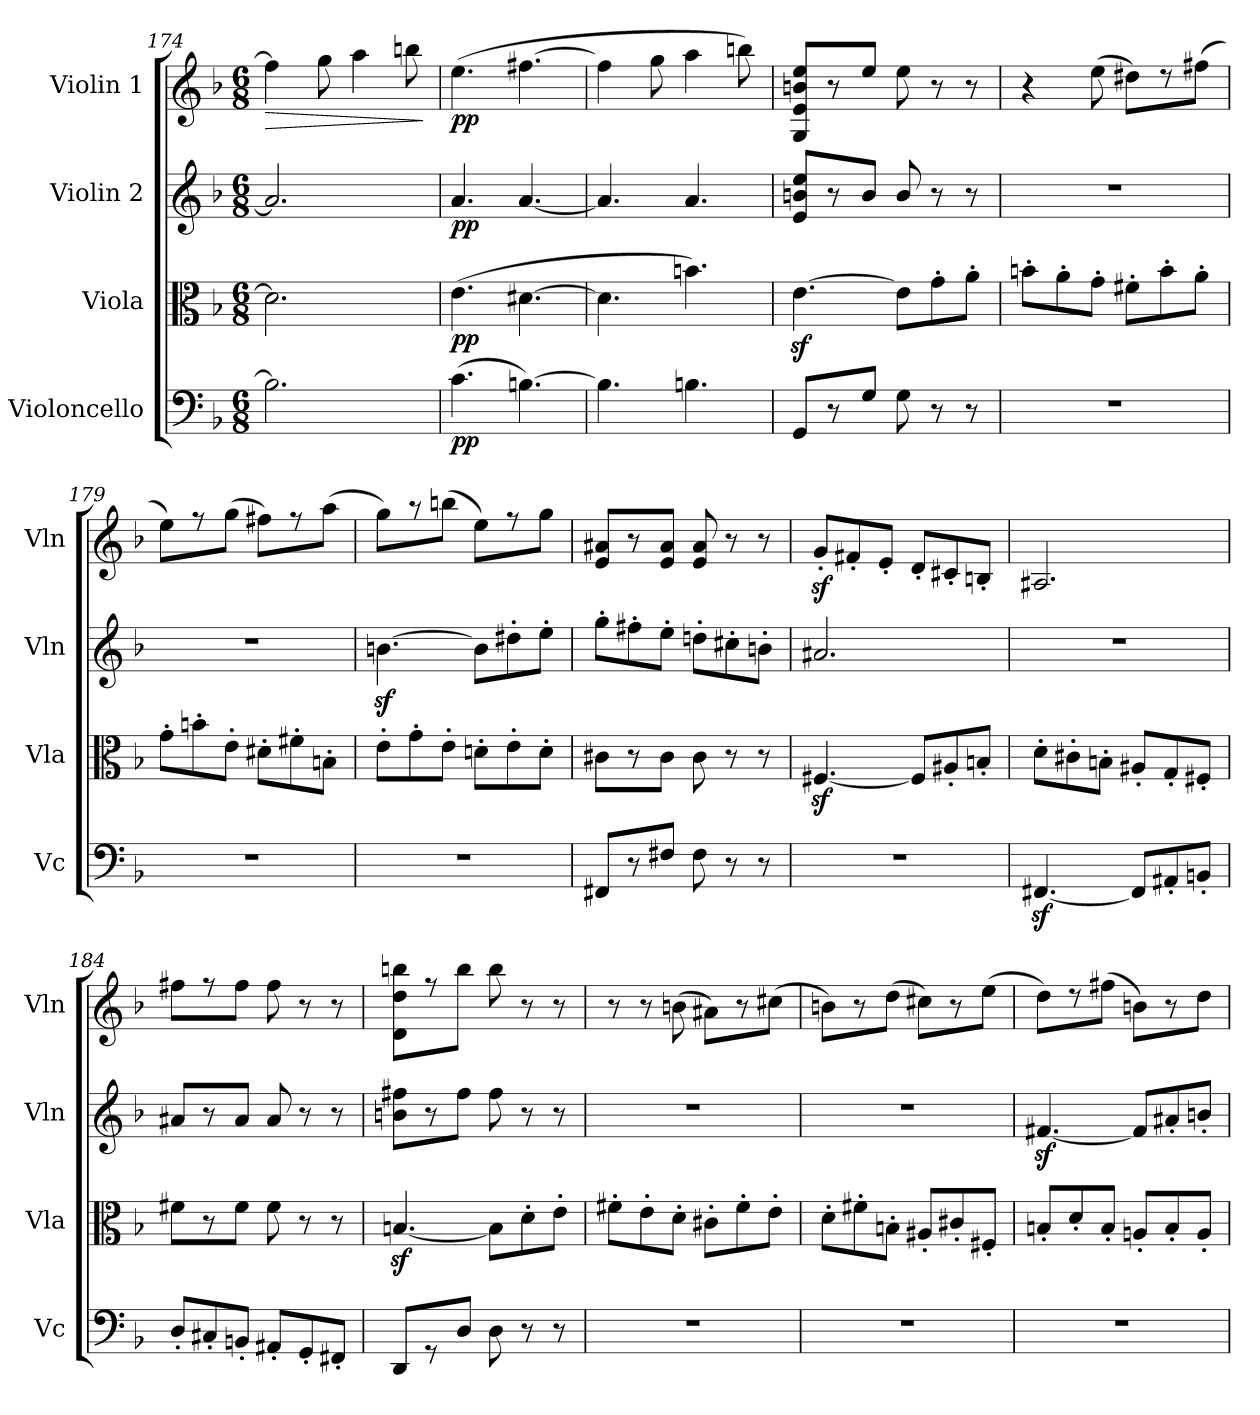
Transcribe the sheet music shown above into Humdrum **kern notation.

**kern	**dynam	**kern	**dynam	**kern	**dynam	**kern	**dynam
*part4	*part4	*part3	*part3	*part2	*part2	*part1	*part1
*staff4	*staff4	*staff3	*staff3	*staff2	*staff2	*staff1	*staff1
*I"Violoncello	*	*I"Viola	*	*I"Violin 2	*	*I"Violin 1	*
*I'Vc	*	*I'Vla	*	*I'Vln	*	*I'Vln	*
*clefF4	*	*clefC3	*	*clefG2	*	*clefG2	*
*k[b-]	*	*k[b-]	*	*k[b-]	*	*k[b-]	*
*M6/8	*	*M6/8	*	*M6/8	*	*M6/8	*
=174	=174	=174	=174	=174	=174	=174	=174
!	!	!	!	!	!	!	!LO:HP:b
2.B\]	.	2.d#\]	.	2.a/]	.	4ff#\]	>
.	.	.	.	.	.	8gg\	.
.	.	.	.	.	.	4aa\	.
.	.	.	.	.	.	8bbn\	.
.	.	.	.	.	.	.	]
=175	=175	=175	=175	=175	=175	=175	=175
!	!LO:DY:b	!	!LO:DY:b	!	!LO:DY:b	!	!LO:DY:b
(4.c\	pp	(4.e\	pp	4.a/	pp	(4.ee\	pp
[4.Bn\)	.	[4.d#X\	.	[4.a/	.	[4.ff#X\	.
=176	=176	=176	=176	=176	=176	=176	=176
4.B\]	.	4.d#\]	.	4.a/]	.	4ff#\]	.
.	.	.	.	.	.	8gg\	.
4.Bn\	.	4.bn\)	.	4.a/	.	4aa\	.
.	.	.	.	.	.	8bbn\)	.
!!LO:LB:g=z
=177	=177	=177	=177	=177	=177	=177	=177
!	!LO:DY:b	!	!	!	!	!	!
!	!LO:DY:n=1:b	!	!	!	!LO:DY:b	!	!
!	!	!	!	!	!LO:DY:n=1:b	!	!LO:DY:b
!	!	!	!	!	!	!	!LO:DY:n=1:b
8GG/L	f other-dynamics	[4.ez<\	.	8e/ 8bn/ 8ee/L	f other-dynamics	8G/ 8e/ 8bn/ 8ee/L	f other-dynamics
8r	.	.	.	8r	.	8r	.
8G/J	.	.	.	8b/J	.	8ee/J	.
!	!	!	!LO:DY:b	!	!	!	!
!	!	!	!LO:DY:n=1:b	!	!	!	!
8G\	.	8e\L]	f other-dynamics	8b/	.	8ee\	.
8r	.	8g'\	.	8r	.	8r	.
8r	.	8a'\J	.	8r	.	8r	.
!!LO:PB:g=z
=178	=178	=178	=178	=178	=178	=178	=178
2.r	.	8bn'\L	.	2.r	.	4r	.
.	.	8a'\	.	.	.	.	.
.	.	8g'\J	.	.	.	(8ee\	.
.	.	8f#X'\L	.	.	.	8dd#X\L)	.
.	.	8b'\	.	.	.	8r	.
.	.	8a'\J	.	.	.	(8ff#X\J	.
=179	=179	=179	=179	=179	=179	=179	=179
2.r	.	8g'\L	.	2.r	.	8ee\L)	.
.	.	8bn'\	.	.	.	8r	.
.	.	8e'\J	.	.	.	(8gg\J	.
.	.	8d#X'\L	.	.	.	8ff#X\L)	.
.	.	8f#X'\	.	.	.	8r	.
.	.	8Bn'\J	.	.	.	(8aa\J	.
=180	=180	=180	=180	=180	=180	=180	=180
2.r	.	8e'\L	.	[4.bnz<\	.	8gg\L)	.
.	.	8g'\	.	.	.	8r	.
.	.	8e'\J	.	.	.	(8bbn\J	.
.	.	8dn'\L	.	8b\L]	.	8ee\L)	.
.	.	8e'\	.	8dd#X'\	.	8r	.
.	.	8d'\J	.	8ee'\J	.	8gg\J	.
=181	=181	=181	=181	=181	=181	=181	=181
8FF#X/L	.	8c#X\L	.	8gg'\L	.	8e/ 8a#X/L	.
8r	.	8r	.	8ff#X'\	.	8r	.
8F#X/J	.	8c#\J	.	8ee'\J	.	8e/ 8a#/J	.
8F#\	.	8c#\	.	8ddn'\L	.	8e/ 8a#/	.
8r	.	8r	.	8cc#X'\	.	8r	.
8r	.	8r	.	8bn'\J	.	8r	.
=182	=182	=182	=182	=182	=182	=182	=182
2.r	.	[4.F#Xz</	.	2.a#X/	.	8gz<'/L	.
.	.	.	.	.	.	8f#X'/	.
.	.	.	.	.	.	8e'/J	.
.	.	8F#/L]	.	.	.	8d'/L	.
.	.	8A#X'/	.	.	.	8c#X'/	.
.	.	8Bn'/J	.	.	.	8Bn'/J	.
=183	=183	=183	=183	=183	=183	=183	=183
[4.FF#Xz</	.	8d'\L	.	2.r	.	2.A#X/	.
.	.	8c#X'\	.	.	.	.	.
.	.	8Bn'\J	.	.	.	.	.
8FF#/L]	.	8A#X'/L	.	.	.	.	.
8AA#X'/	.	8G'/	.	.	.	.	.
8BBn'/J	.	8F#X'/J	.	.	.	.	.
=184	=184	=184	=184	=184	=184	=184	=184
8D'/L	.	8f#X\L	.	8a#X/L	.	8ff#X\L	.
8C#X'/	.	8r	.	8r	.	8r	.
8BBn'/J	.	8f#\J	.	8a#/J	.	8ff#\J	.
8AA#X'/L	.	8f#\	.	8a#/	.	8ff#\	.
8GG'/	.	8r	.	8r	.	8r	.
8FF#X'/J	.	8r	.	8r	.	8r	.
!!LO:LB:g=z
=185	=185	=185	=185	=185	=185	=185	=185
8DD/L	.	[4.Bnz</	.	8bn\ 8ff#X\L	.	8d\ 8dd\ 8bbn\L	.
8r	.	.	.	8r	.	8r	.
8D/J	.	.	.	8ff#\J	.	8bb\J	.
8D\	.	8B\L]	.	8ff#\	.	8bb\	.
8r	.	8d'\	.	8r	.	8r	.
8r	.	8e'\J	.	8r	.	8r	.
=186	=186	=186	=186	=186	=186	=186	=186
2.r	.	8f#X'\L	.	2.r	.	8r	.
.	.	8e'\	.	.	.	8r	.
.	.	8d'\J	.	.	.	(8bn\	.
.	.	8c#X'\L	.	.	.	8a#X\L)	.
.	.	8f#'\	.	.	.	8r	.
.	.	8e'\J	.	.	.	(8cc#X\J	.
!!LO:LB:g=z
=187	=187	=187	=187	=187	=187	=187	=187
2.r	.	8d'\L	.	2.r	.	8bn\L)	.
.	.	8f#X'\	.	.	.	8r	.
.	.	8Bn'\J	.	.	.	(8dd\J	.
.	.	8A#X'/L	.	.	.	8cc#X\L)	.
.	.	8c#X'/	.	.	.	8r	.
.	.	8F#X'/J	.	.	.	(8ee\J	.
=188	=188	=188	=188	=188	=188	=188	=188
2.r	.	8Bn'/L	.	[4.f#Xz</	.	8dd\L)	.
.	.	8d'/	.	.	.	8r	.
.	.	8B'/J	.	.	.	(8ff#X\J	.
.	.	8An'/L	.	8f#/L]	.	8bn\L)	.
.	.	8B'/	.	8a#X'/	.	8r	.
.	.	8A'/J	.	8bn'/J	.	8dd\J	.
=	=	=	=	=	=	=	=
*-	*-	*-	*-	*-	*-	*-	*-
